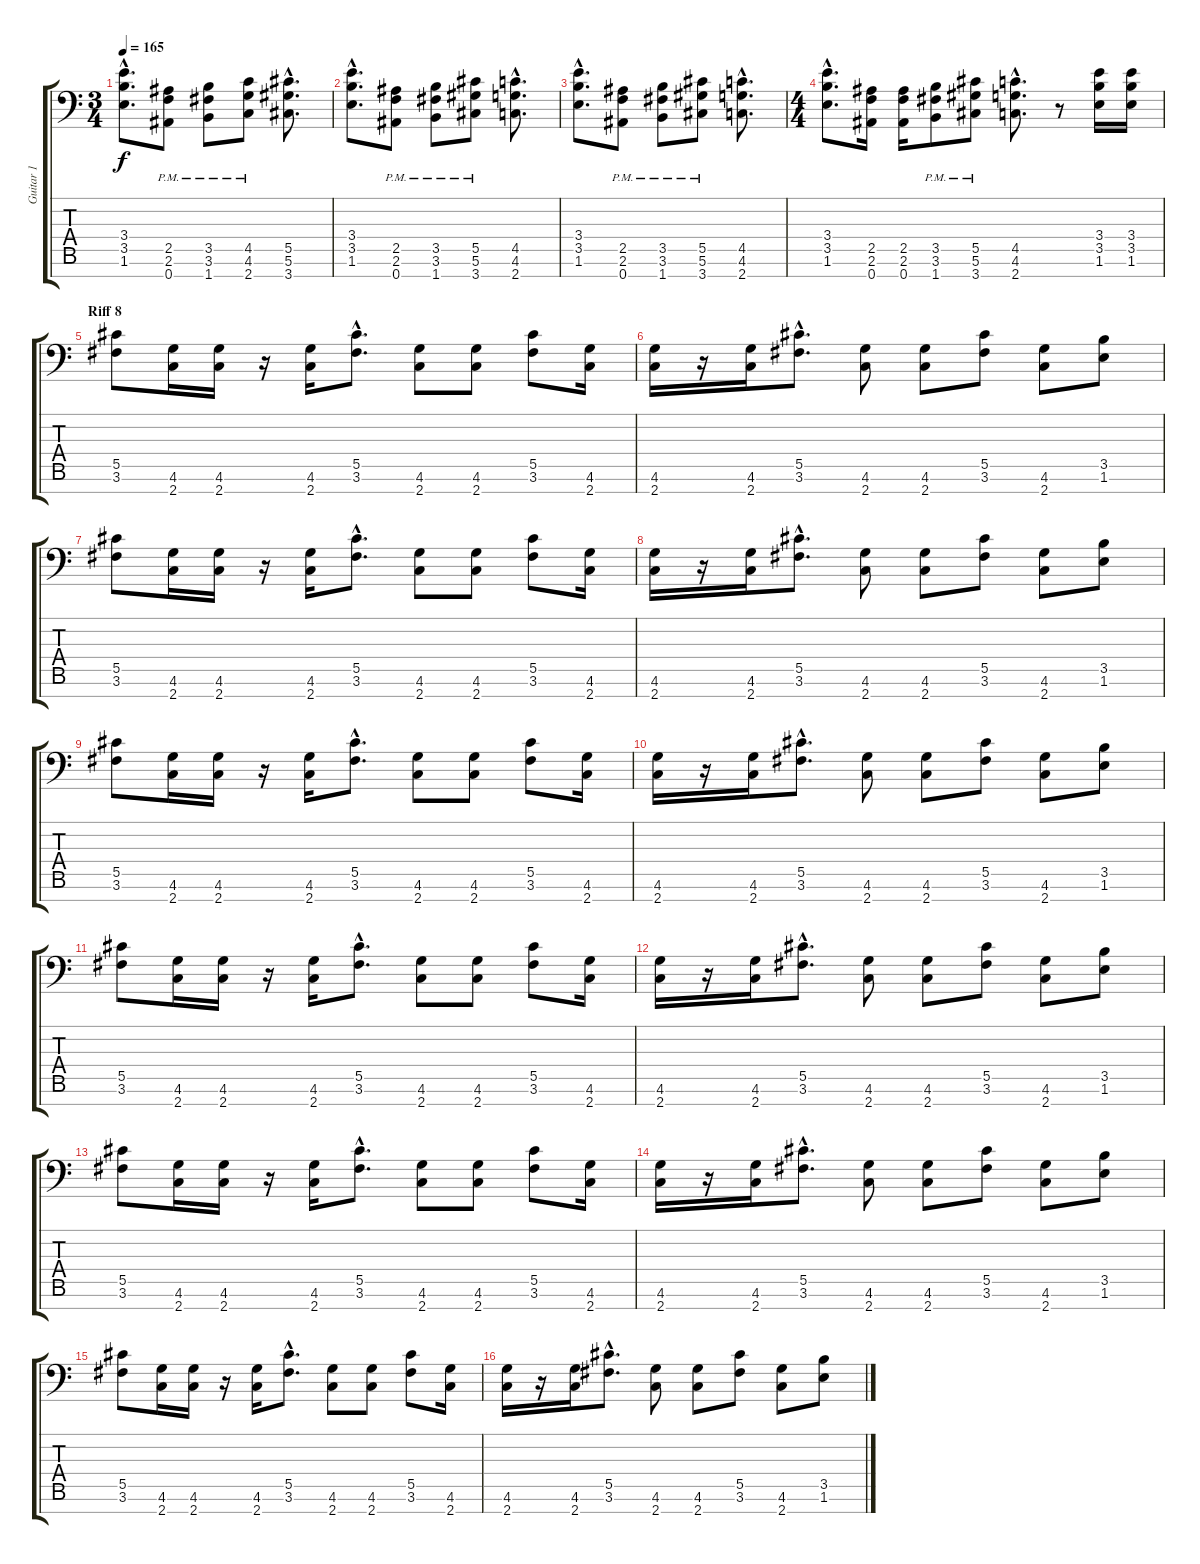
\track ("Guitar 1" "Guitar 1") {instrument distortionguitar}
\staff {score tabs}
\tuning (Eb4 Bb3 Gb3 Db3 Ab2 Eb2 Bb1) {hide}
\ts (3 4)
\tempo 165
\clef f4
\ks c
(3.4{hac} 3.5{hac} 1.6{hac}).8{d dy f} (2.5{pm} 2.6{pm} 0.7{pm}).8 (3.5{pm} 3.6{pm} 1.7{pm}).8 (4.5{pm} 4.6{pm} 2.7{pm}).8 (5.5{hac} 5.6{hac} 3.7{hac}).8{d} |
(3.4{hac} 3.5{hac} 1.6{hac}).8{d} (2.5{pm} 2.6{pm} 0.7{pm}).8 (3.5{pm} 3.6{pm} 1.7{pm}).8 (5.5{pm} 5.6{pm} 3.7{pm}).8 (4.5{hac} 4.6{hac} 2.7{hac}).8{d} |
(3.4{hac} 3.5{hac} 1.6{hac}).8{d} (2.5{pm} 2.6{pm} 0.7{pm}).8 (3.5{pm} 3.6{pm} 1.7{pm}).8 (5.5{pm} 5.6{pm} 3.7{pm}).8 (4.5{hac} 4.6{hac} 2.7{hac}).8{d} |
\ts (4 4)
(3.4{hac} 3.5{hac} 1.6{hac}).8{d} (2.5 2.6 0.7).16 (2.5 2.6 0.7).16 (3.5{pm} 3.6{pm} 1.7{pm}).8 (5.5{pm} 5.6{pm} 3.7{pm}).8 (4.5{hac} 4.6{hac} 2.7{hac}).8{d} r.8 (3.4 3.5 1.6).16 (3.4 3.5 1.6).16 |
\section ("" "Riff 8")
(5.5 3.6).8 (4.6 2.7).16 (4.6 2.7).16 r.16 (4.6 2.7).16 (5.5{hac} 3.6{hac}).8{d} (4.6 2.7).8 (4.6 2.7).8 (5.5 3.6).8 (4.6 2.7).16 |
(4.6 2.7).16 r.16 (4.6 2.7).16 (5.5{hac} 3.6{hac}).8{d} (4.6 2.7).8 (4.6 2.7).8 (5.5 3.6).8 (4.6 2.7).8 (3.5 1.6).8 |
(5.5 3.6).8 (4.6 2.7).16 (4.6 2.7).16 r.16 (4.6 2.7).16 (5.5{hac} 3.6{hac}).8{d} (4.6 2.7).8 (4.6 2.7).8 (5.5 3.6).8 (4.6 2.7).16 |
(4.6 2.7).16 r.16 (4.6 2.7).16 (5.5{hac} 3.6{hac}).8{d} (4.6 2.7).8 (4.6 2.7).8 (5.5 3.6).8 (4.6 2.7).8 (3.5 1.6).8 |
(5.5 3.6).8 (4.6 2.7).16 (4.6 2.7).16 r.16 (4.6 2.7).16 (5.5{hac} 3.6{hac}).8{d} (4.6 2.7).8 (4.6 2.7).8 (5.5 3.6).8 (4.6 2.7).16 |
(4.6 2.7).16 r.16 (4.6 2.7).16 (5.5{hac} 3.6{hac}).8{d} (4.6 2.7).8 (4.6 2.7).8 (5.5 3.6).8 (4.6 2.7).8 (3.5 1.6).8 |
(5.5 3.6).8 (4.6 2.7).16 (4.6 2.7).16 r.16 (4.6 2.7).16 (5.5{hac} 3.6{hac}).8{d} (4.6 2.7).8 (4.6 2.7).8 (5.5 3.6).8 (4.6 2.7).16 |
(4.6 2.7).16 r.16 (4.6 2.7).16 (5.5{hac} 3.6{hac}).8{d} (4.6 2.7).8 (4.6 2.7).8 (5.5 3.6).8 (4.6 2.7).8 (3.5 1.6).8 |
(5.5 3.6).8 (4.6 2.7).16 (4.6 2.7).16 r.16 (4.6 2.7).16 (5.5{hac} 3.6{hac}).8{d} (4.6 2.7).8 (4.6 2.7).8 (5.5 3.6).8 (4.6 2.7).16 |
(4.6 2.7).16 r.16 (4.6 2.7).16 (5.5{hac} 3.6{hac}).8{d} (4.6 2.7).8 (4.6 2.7).8 (5.5 3.6).8 (4.6 2.7).8 (3.5 1.6).8 |
(5.5 3.6).8 (4.6 2.7).16 (4.6 2.7).16 r.16 (4.6 2.7).16 (5.5{hac} 3.6{hac}).8{d} (4.6 2.7).8 (4.6 2.7).8 (5.5 3.6).8 (4.6 2.7).16 |
(4.6 2.7).16 r.16 (4.6 2.7).16 (5.5{hac} 3.6{hac}).8{d} (4.6 2.7).8 (4.6 2.7).8 (5.5 3.6).8 (4.6 2.7).8 (3.5 1.6).8
